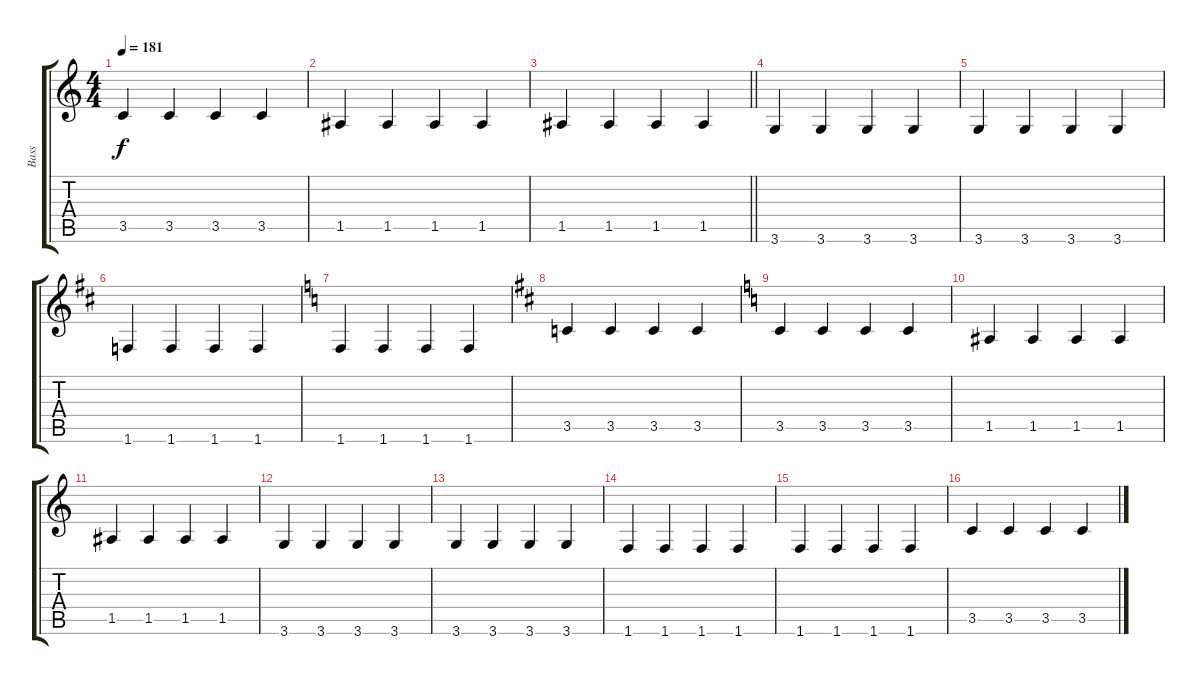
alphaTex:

\track ("Bass" "Bass") {instrument electricbasspick}
\staff {score tabs}
\tuning (E4 B3 G3 D3 A2 E2) {hide}
\ts (4 4)
\tempo 181
\clef g2
\ks c
3.5.4{dy f} 3.5.4 3.5.4 3.5.4 |
1.5.4 1.5.4 1.5.4 1.5.4 |
\barLineRight lightlight
1.5.4 1.5.4 1.5.4 1.5.4 |
3.6.4 3.6.4 3.6.4 3.6.4 |
3.6.4 3.6.4 3.6.4 3.6.4 |
\ks d
1.6.4 1.6.4 1.6.4 1.6.4 |
\ks c
1.6.4 1.6.4 1.6.4 1.6.4 |
\ks d
3.5.4 3.5.4 3.5.4 3.5.4 |
\ks c
3.5.4 3.5.4 3.5.4 3.5.4 |
1.5.4 1.5.4 1.5.4 1.5.4 |
1.5.4 1.5.4 1.5.4 1.5.4 |
3.6.4 3.6.4 3.6.4 3.6.4 |
3.6.4 3.6.4 3.6.4 3.6.4 |
1.6.4 1.6.4 1.6.4 1.6.4 |
1.6.4 1.6.4 1.6.4 1.6.4 |
3.5.4 3.5.4 3.5.4 3.5.4
